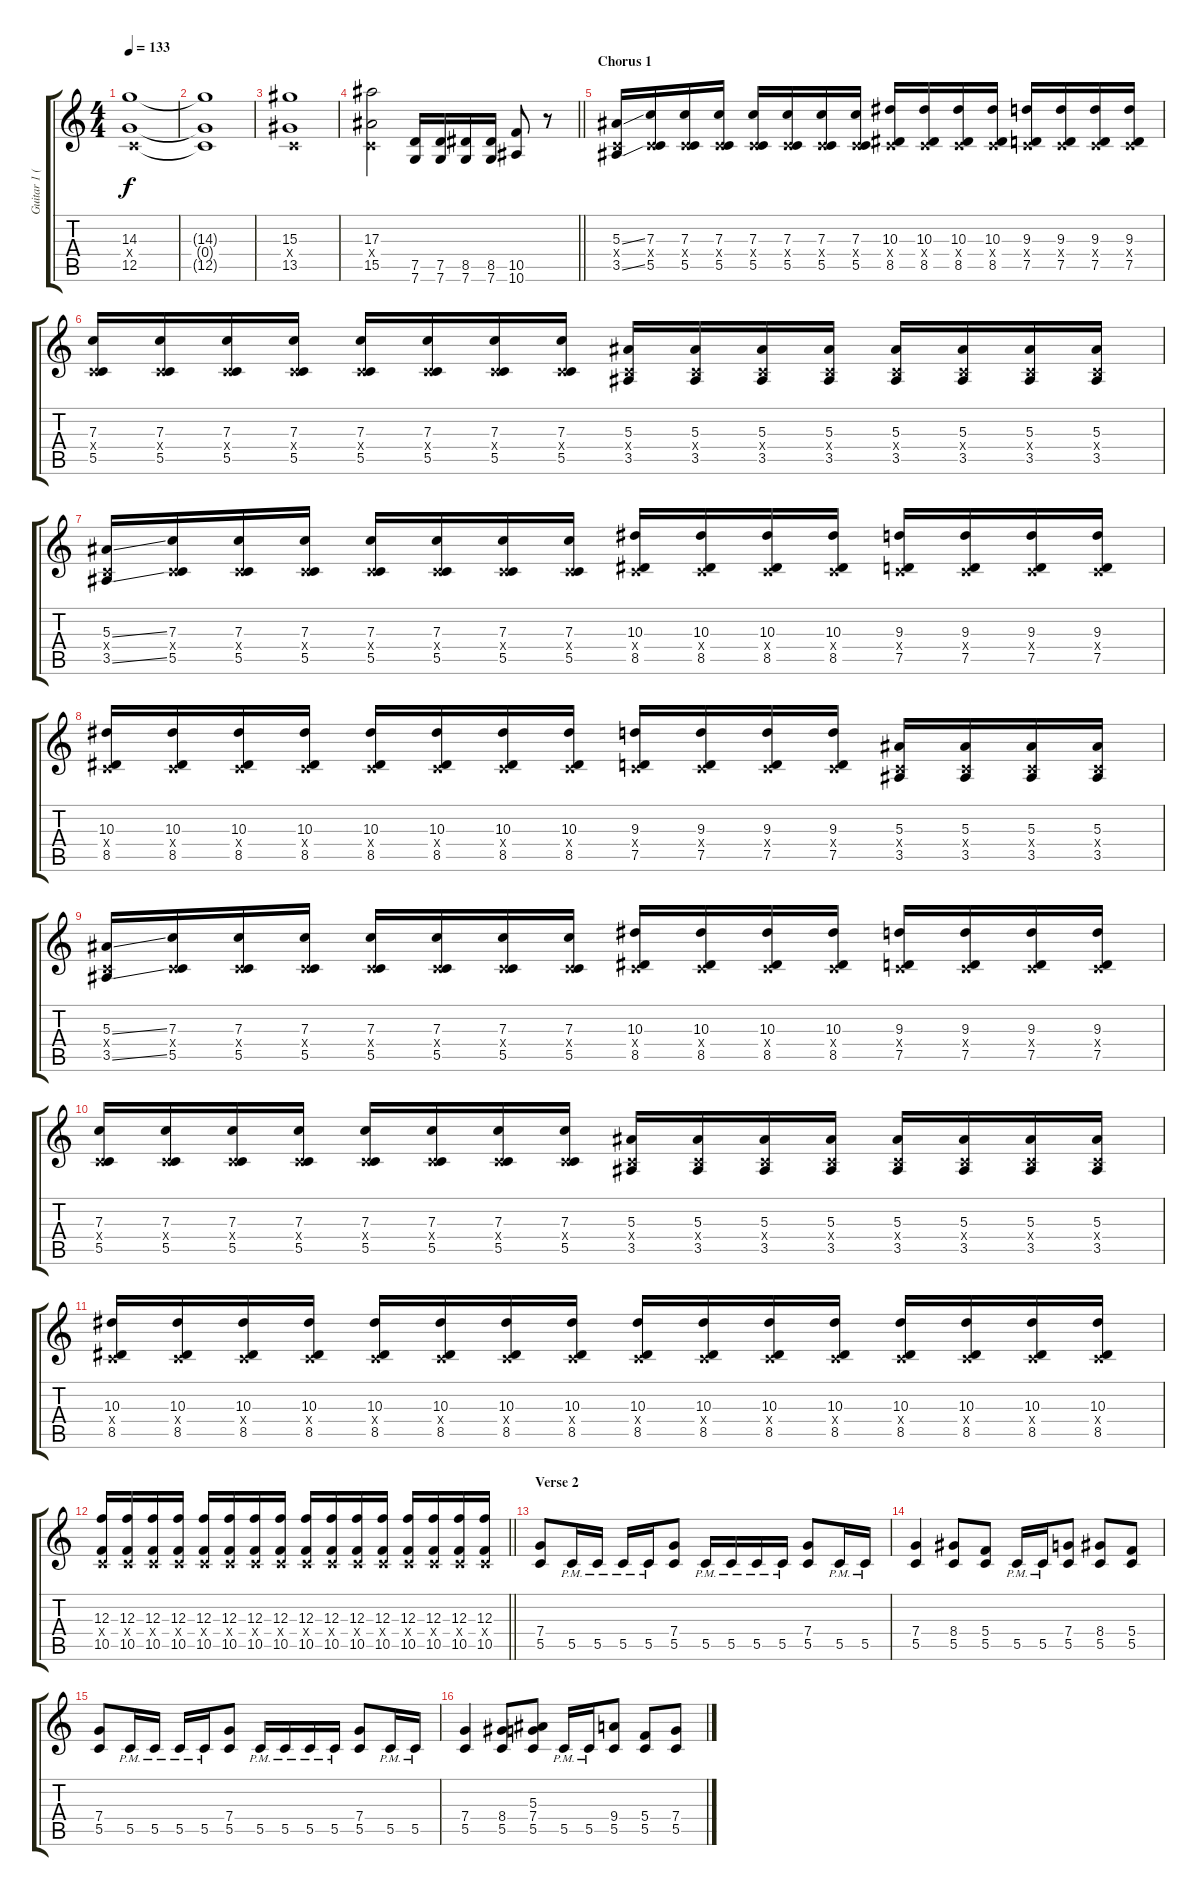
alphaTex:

\track ("Guitar 1 (Roger)" "Guitar 1 (") {instrument distortionguitar}
\staff {score tabs}
\tuning (D4 A3 F3 C3 G2 C2) {hide}
\ts (4 4)
\tempo 133
\clef g2
\ks c
(14.3 0.4{x} 12.5).1{dy f} |
(14.3{t} 0.4{t} 12.5{t}).1 |
(15.3 0.4{x} 13.5).1 |
\barLineRight lightlight
(17.3 0.4{x} 15.5).2 (7.5 7.6).16 (7.5 7.6).16 (8.5 7.6).16 (8.5 7.6).16 (10.5 10.6).8 r.8 |
\section ("" "Chorus 1")
(5.3{ss} 0.4{x} 3.5{ss}).16 (7.3 0.4{x} 5.5).16 (7.3 0.4{x} 5.5).16 (7.3 0.4{x} 5.5).16 (7.3 0.4{x} 5.5).16 (7.3 0.4{x} 5.5).16 (7.3 0.4{x} 5.5).16 (7.3 0.4{x} 5.5).16 (10.3 0.4{x} 8.5).16 (10.3 0.4{x} 8.5).16 (10.3 0.4{x} 8.5).16 (10.3 0.4{x} 8.5).16 (9.3 0.4{x} 7.5).16 (9.3 0.4{x} 7.5).16 (9.3 0.4{x} 7.5).16 (9.3 0.4{x} 7.5).16 |
(7.3 0.4{x} 5.5).16 (7.3 0.4{x} 5.5).16 (7.3 0.4{x} 5.5).16 (7.3 0.4{x} 5.5).16 (7.3 0.4{x} 5.5).16 (7.3 0.4{x} 5.5).16 (7.3 0.4{x} 5.5).16 (7.3 0.4{x} 5.5).16 (5.3 0.4{x} 3.5).16 (5.3 0.4{x} 3.5).16 (5.3 0.4{x} 3.5).16 (5.3 0.4{x} 3.5).16 (5.3 0.4{x} 3.5).16 (5.3 0.4{x} 3.5).16 (5.3 0.4{x} 3.5).16 (5.3 0.4{x} 3.5).16 |
(5.3{ss} 0.4{x} 3.5{ss}).16 (7.3 0.4{x} 5.5).16 (7.3 0.4{x} 5.5).16 (7.3 0.4{x} 5.5).16 (7.3 0.4{x} 5.5).16 (7.3 0.4{x} 5.5).16 (7.3 0.4{x} 5.5).16 (7.3 0.4{x} 5.5).16 (10.3 0.4{x} 8.5).16 (10.3 0.4{x} 8.5).16 (10.3 0.4{x} 8.5).16 (10.3 0.4{x} 8.5).16 (9.3 0.4{x} 7.5).16 (9.3 0.4{x} 7.5).16 (9.3 0.4{x} 7.5).16 (9.3 0.4{x} 7.5).16 |
(10.3 0.4{x} 8.5).16 (10.3 0.4{x} 8.5).16 (10.3 0.4{x} 8.5).16 (10.3 0.4{x} 8.5).16 (10.3 0.4{x} 8.5).16 (10.3 0.4{x} 8.5).16 (10.3 0.4{x} 8.5).16 (10.3 0.4{x} 8.5).16 (9.3 0.4{x} 7.5).16 (9.3 0.4{x} 7.5).16 (9.3 0.4{x} 7.5).16 (9.3 0.4{x} 7.5).16 (5.3 0.4{x} 3.5).16 (5.3 0.4{x} 3.5).16 (5.3 0.4{x} 3.5).16 (5.3 0.4{x} 3.5).16 |
(5.3{ss} 0.4{x} 3.5{ss}).16 (7.3 0.4{x} 5.5).16 (7.3 0.4{x} 5.5).16 (7.3 0.4{x} 5.5).16 (7.3 0.4{x} 5.5).16 (7.3 0.4{x} 5.5).16 (7.3 0.4{x} 5.5).16 (7.3 0.4{x} 5.5).16 (10.3 0.4{x} 8.5).16 (10.3 0.4{x} 8.5).16 (10.3 0.4{x} 8.5).16 (10.3 0.4{x} 8.5).16 (9.3 0.4{x} 7.5).16 (9.3 0.4{x} 7.5).16 (9.3 0.4{x} 7.5).16 (9.3 0.4{x} 7.5).16 |
(7.3 0.4{x} 5.5).16 (7.3 0.4{x} 5.5).16 (7.3 0.4{x} 5.5).16 (7.3 0.4{x} 5.5).16 (7.3 0.4{x} 5.5).16 (7.3 0.4{x} 5.5).16 (7.3 0.4{x} 5.5).16 (7.3 0.4{x} 5.5).16 (5.3 0.4{x} 3.5).16 (5.3 0.4{x} 3.5).16 (5.3 0.4{x} 3.5).16 (5.3 0.4{x} 3.5).16 (5.3 0.4{x} 3.5).16 (5.3 0.4{x} 3.5).16 (5.3 0.4{x} 3.5).16 (5.3 0.4{x} 3.5).16 |
(10.3 0.4{x} 8.5).16 (10.3 0.4{x} 8.5).16 (10.3 0.4{x} 8.5).16 (10.3 0.4{x} 8.5).16 (10.3 0.4{x} 8.5).16 (10.3 0.4{x} 8.5).16 (10.3 0.4{x} 8.5).16 (10.3 0.4{x} 8.5).16 (10.3 0.4{x} 8.5).16 (10.3 0.4{x} 8.5).16 (10.3 0.4{x} 8.5).16 (10.3 0.4{x} 8.5).16 (10.3 0.4{x} 8.5).16 (10.3 0.4{x} 8.5).16 (10.3 0.4{x} 8.5).16 (10.3 0.4{x} 8.5).16 |
\barLineRight lightlight
(12.3 0.4{x} 10.5).16 (12.3 0.4{x} 10.5).16 (12.3 0.4{x} 10.5).16 (12.3 0.4{x} 10.5).16 (12.3 0.4{x} 10.5).16 (12.3 0.4{x} 10.5).16 (12.3 0.4{x} 10.5).16 (12.3 0.4{x} 10.5).16 (12.3 0.4{x} 10.5).16 (12.3 0.4{x} 10.5).16 (12.3 0.4{x} 10.5).16 (12.3 0.4{x} 10.5).16 (12.3 0.4{x} 10.5).16 (12.3 0.4{x} 10.5).16 (12.3 0.4{x} 10.5).16 (12.3 0.4{x} 10.5).16 |
\section ("" "Verse 2")
(7.4 5.5).8 5.5{pm}.16 5.5{pm}.16 5.5{pm}.16 5.5{pm}.16 (7.4 5.5).8 5.5{pm}.16 5.5{pm}.16 5.5{pm}.16 5.5{pm}.16 (7.4 5.5).8 5.5{pm}.16 5.5{pm}.16 |
(7.4 5.5).4 (8.4 5.5).8 (5.4 5.5).8 5.5{pm}.16 5.5{pm}.16 (7.4 5.5).8 (8.4 5.5).8 (5.4 5.5).8 |
(7.4 5.5).8 5.5{pm}.16 5.5{pm}.16 5.5{pm}.16 5.5{pm}.16 (7.4 5.5).8 5.5{pm}.16 5.5{pm}.16 5.5{pm}.16 5.5{pm}.16 (7.4 5.5).8 5.5{pm}.16 5.5{pm}.16 |
(7.4 5.5).4 (8.4 5.5).8 (5.3 7.4 5.5).8 5.5{pm}.16 5.5{pm}.16 (9.4 5.5).8 (5.4 5.5).8 (7.4 5.5).8
